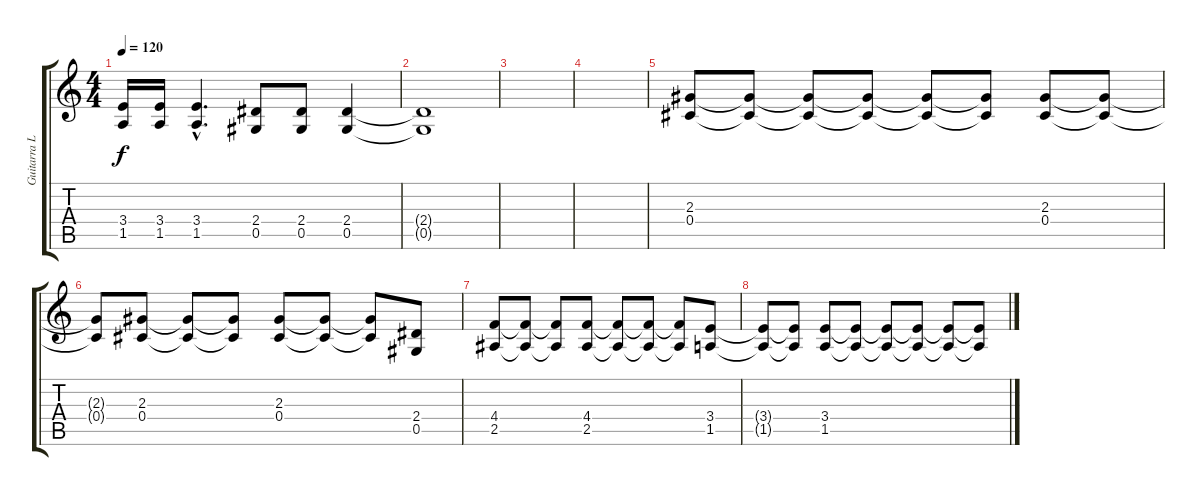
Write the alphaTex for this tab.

\track ("Guitarra Limpa 2" "Guitarra L") {instrument electricguitarjazz}
\staff {score tabs}
\tuning (Eb4 Bb3 Gb3 Db3 Ab2 Db2) {hide}
\ts (4 4)
\tempo 120
\clef g2
\ks c
(3.4 1.5).16{dy f} (3.4 1.5).16 (3.4{hac} 1.5{hac}).4{d} (2.4 0.5).8 (2.4 0.5).8 (2.4 0.5).4 |
(2.4{t} 0.5{t}).1 |
|
|
(2.3 0.4).8 (2.3{t} 0.4{t}).8 (2.3{t} 0.4{t}).8 (2.3{t} 0.4{t}).8 (2.3{t} 0.4{t}).8 (2.3{t} 0.4{t}).8 (2.3 0.4).8 (2.3{t} 0.4{t}).8 |
(2.3{t} 0.4{t}).8 (2.3 0.4).8 (2.3{t} 0.4{t}).8 (2.3{t} 0.4{t}).8 (2.3 0.4).8 (2.3{t} 0.4{t}).8 (2.3{t} 0.4{t}).8 (2.4 0.5).8 |
(4.4 2.5).8 (4.4{t} 2.5{t}).8 (4.4{t} 2.5{t}).8 (4.4 2.5).8 (4.4{t} 2.5{t}).8 (4.4{t} 2.5{t}).8 (4.4{t} 2.5{t}).8 (3.4 1.5).8 |
(3.4{t} 1.5{t}).8 (3.4{t} 1.5{t}).8 (3.4 1.5).8 (3.4{t} 1.5{t}).8 (3.4{t} 1.5{t}).8 (3.4{t} 1.5{t}).8 (3.4{t} 1.5{t}).8 (3.4{t} 1.5{t}).8
